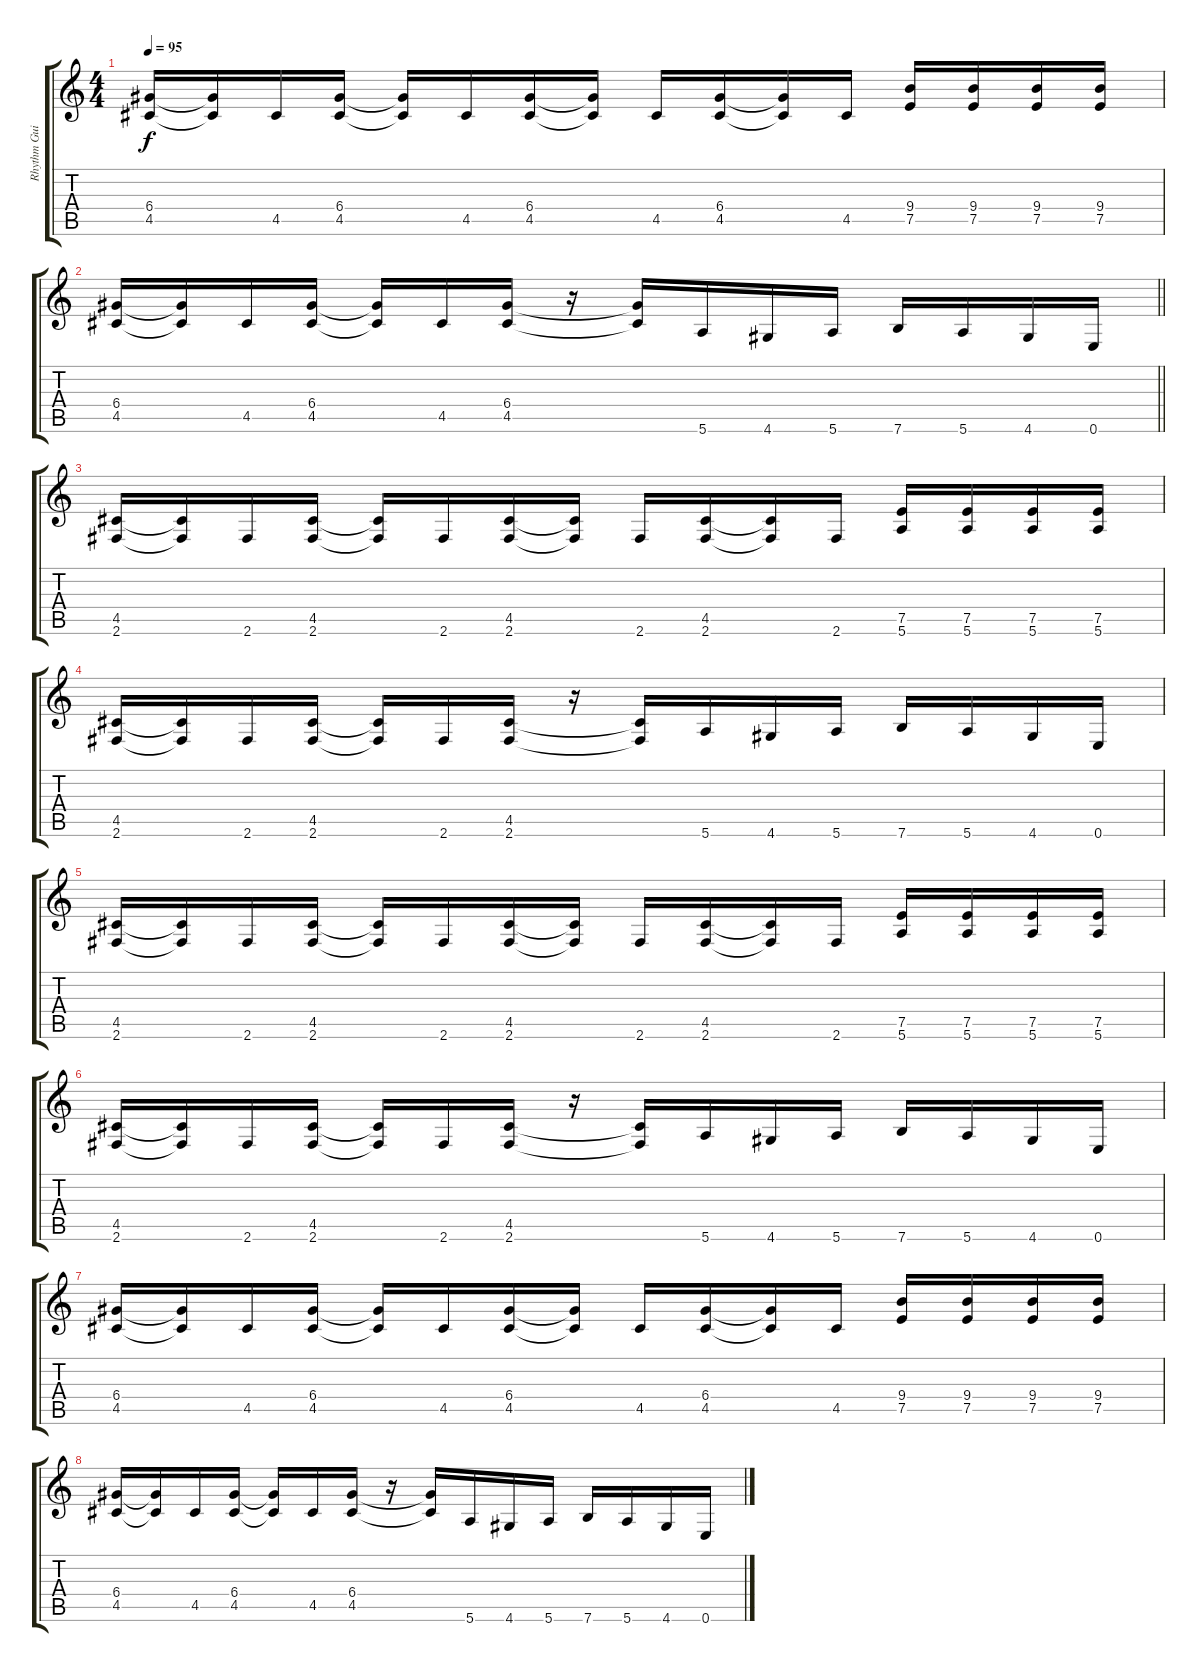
\track ("Rhythm Guitar" "Rhythm Gui") {instrument distortionguitar}
\staff {score tabs}
\tuning (E4 B3 G3 D3 A2 E2) {hide}
\ts (4 4)
\tempo 95
\clef g2
\ks c
(6.4 4.5).16{dy f} (6.4{t} 4.5{t}).16 4.5.16 (6.4 4.5).16 (6.4{t} 4.5{t}).16 4.5.16 (6.4 4.5).16 (6.4{t} 4.5{t}).16 4.5.16 (6.4 4.5).16 (6.4{t} 4.5{t}).16 4.5.16 (9.4 7.5).16 (9.4 7.5).16 (9.4 7.5).16 (9.4 7.5).16 |
\barLineRight lightlight
(6.4 4.5).16 (6.4{t} 4.5{t}).16 4.5.16 (6.4 4.5).16 (6.4{t} 4.5{t}).16 4.5.16 (6.4 4.5).16 r.16 (6.4{t} 4.5{t}).16 5.6.16 4.6.16 5.6.16 7.6.16 5.6.16 4.6.16 0.6.16 |
(4.5 2.6).16 (4.5{t} 2.6{t}).16 2.6.16 (4.5 2.6).16 (4.5{t} 2.6{t}).16 2.6.16 (4.5 2.6).16 (4.5{t} 2.6{t}).16 2.6.16 (4.5 2.6).16 (4.5{t} 2.6{t}).16 2.6.16 (7.5 5.6).16 (7.5 5.6).16 (7.5 5.6).16 (7.5 5.6).16 |
(4.5 2.6).16 (4.5{t} 2.6{t}).16 2.6.16 (4.5 2.6).16 (4.5{t} 2.6{t}).16 2.6.16 (4.5 2.6).16 r.16 (4.5{t} 2.6{t}).16 5.6.16 4.6.16 5.6.16 7.6.16 5.6.16 4.6.16 0.6.16 |
(4.5 2.6).16 (4.5{t} 2.6{t}).16 2.6.16 (4.5 2.6).16 (4.5{t} 2.6{t}).16 2.6.16 (4.5 2.6).16 (4.5{t} 2.6{t}).16 2.6.16 (4.5 2.6).16 (4.5{t} 2.6{t}).16 2.6.16 (7.5 5.6).16 (7.5 5.6).16 (7.5 5.6).16 (7.5 5.6).16 |
(4.5 2.6).16 (4.5{t} 2.6{t}).16 2.6.16 (4.5 2.6).16 (4.5{t} 2.6{t}).16 2.6.16 (4.5 2.6).16 r.16 (4.5{t} 2.6{t}).16 5.6.16 4.6.16 5.6.16 7.6.16 5.6.16 4.6.16 0.6.16 |
(6.4 4.5).16 (6.4{t} 4.5{t}).16 4.5.16 (6.4 4.5).16 (6.4{t} 4.5{t}).16 4.5.16 (6.4 4.5).16 (6.4{t} 4.5{t}).16 4.5.16 (6.4 4.5).16 (6.4{t} 4.5{t}).16 4.5.16 (9.4 7.5).16 (9.4 7.5).16 (9.4 7.5).16 (9.4 7.5).16 |
(6.4 4.5).16 (6.4{t} 4.5{t}).16 4.5.16 (6.4 4.5).16 (6.4{t} 4.5{t}).16 4.5.16 (6.4 4.5).16 r.16 (6.4{t} 4.5{t}).16 5.6.16 4.6.16 5.6.16 7.6.16 5.6.16 4.6.16 0.6.16
